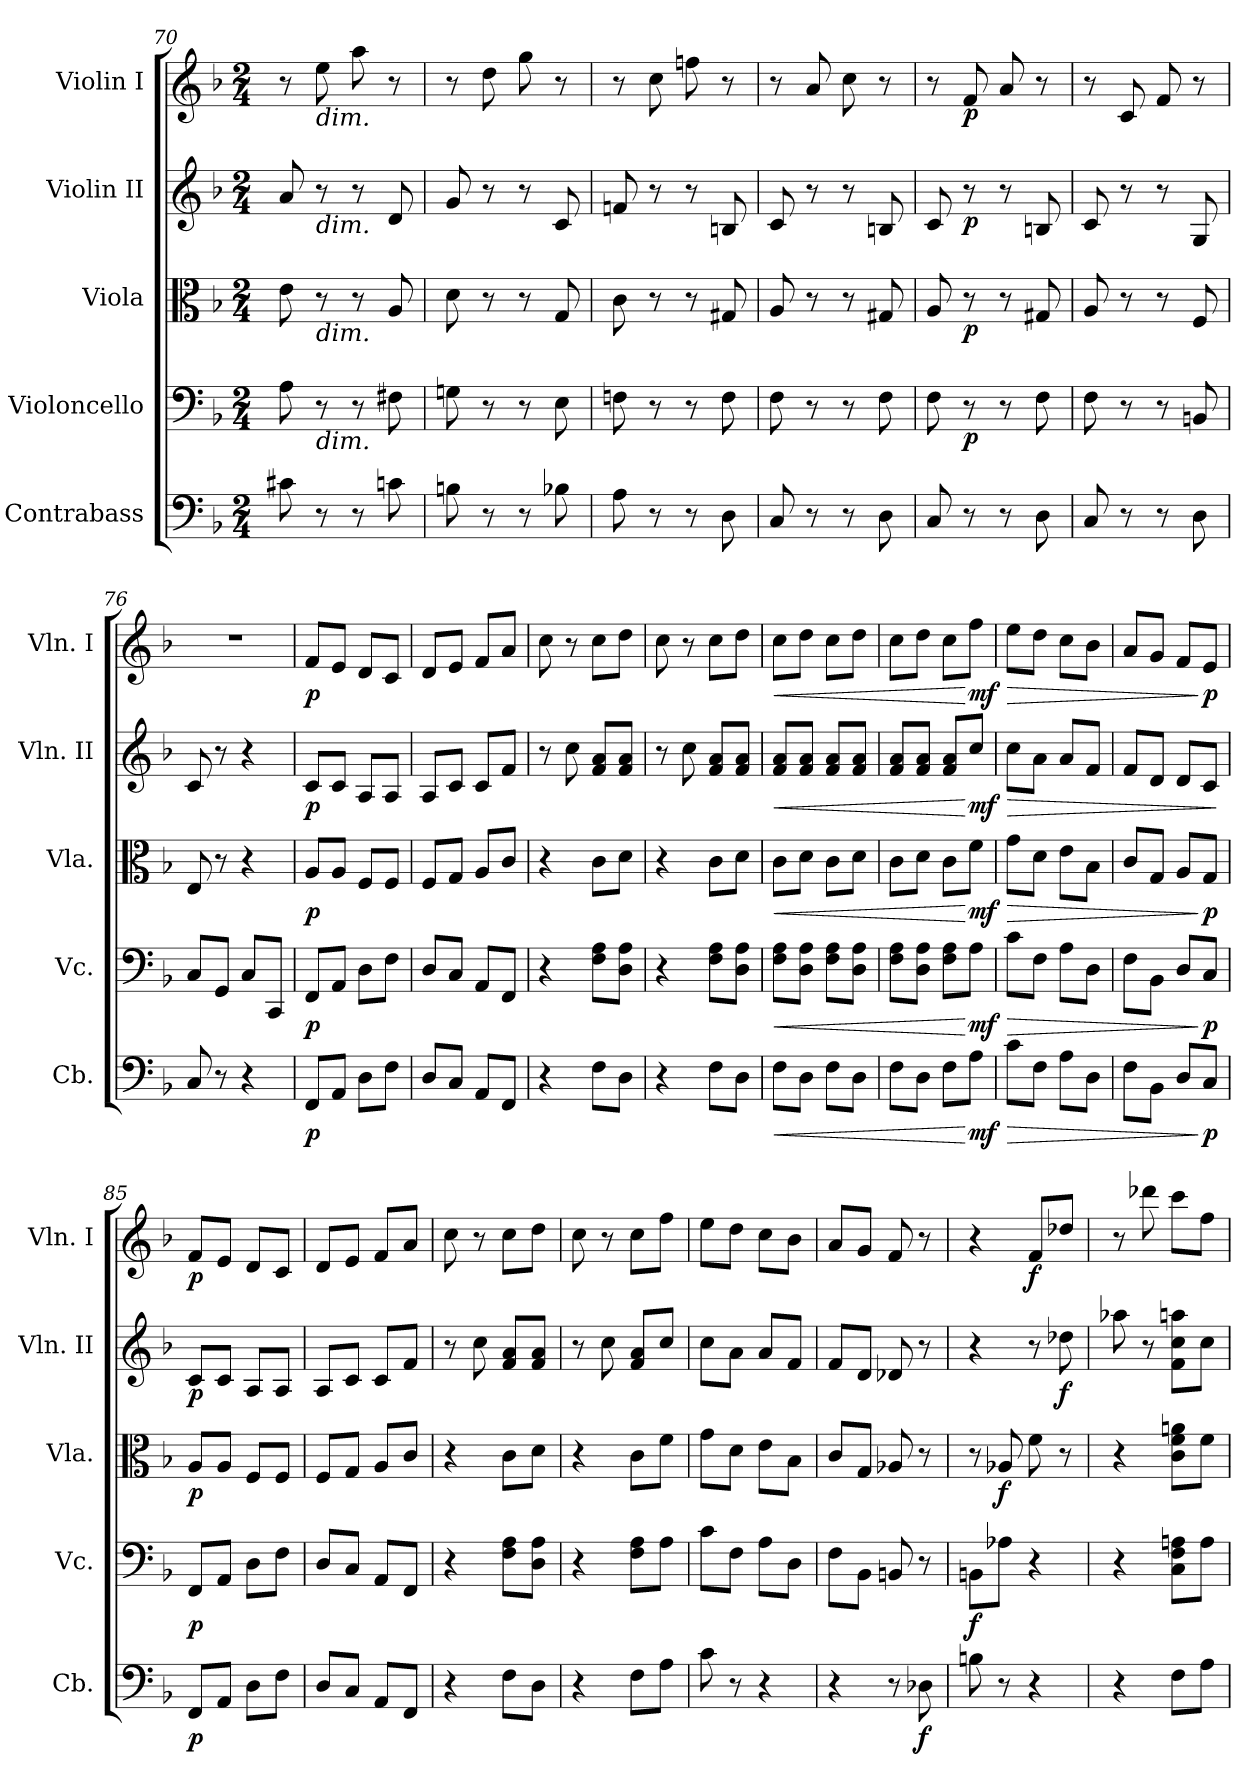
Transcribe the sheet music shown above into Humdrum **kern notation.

**kern	**dynam	**kern	**dynam	**kern	**dynam	**kern	**dynam	**kern	**dynam
*part5	*part5	*part4	*part4	*part3	*part3	*part2	*part2	*part1	*part1
*staff5	*staff5	*staff4	*staff4	*staff3	*staff3	*staff2	*staff2	*staff1	*staff1
*I"Contrabass	*	*I"Violoncello	*	*I"Viola	*	*I"Violin II	*	*I"Violin I	*
*I'Cb.	*	*I'Vc.	*	*I'Vla.	*	*I'Vln. II	*	*I'Vln. I	*
*clefF4	*	*clefF4	*	*clefC3	*	*clefG2	*	*clefG2	*
*ITrd7c12	*	*	*	*	*	*	*	*	*
*k[b-]	*	*k[b-]	*	*k[b-]	*	*k[b-]	*	*k[b-]	*
*M2/4	*	*M2/4	*	*M2/4	*	*M2/4	*	*M2/4	*
=70	=70	=70	=70	=70	=70	=70	=70	=70	=70
8C#X\	.	8A\	.	8e\	.	8a/	.	8r	.
!	!	!	!	!	!	!	!	!LO:TX:b:i:t=dim.	!
!	!	!	!	!	!	!LO:TX:b:i:t=dim.	!	!	!
!	!	!	!	!LO:TX:b:i:t=dim.	!	!	!	!	!
!	!	!LO:TX:b:i:t=dim.	!	!	!	!	!	!	!
8r	.	8r	.	8r	.	8r	.	8ee\	.
8r	.	8r	.	8r	.	8r	.	8aa\	.
8Cn\	.	8F#X\	.	8A/	.	8d/	.	8r	.
=71	=71	=71	=71	=71	=71	=71	=71	=71	=71
8BBn\	.	8Gn\	.	8d\	.	8g/	.	8r	.
8r	.	8r	.	8r	.	8r	.	8dd\	.
8r	.	8r	.	8r	.	8r	.	8gg\	.
8BB-X\	.	8E\	.	8G/	.	8c/	.	8r	.
!!LO:LB:g=z
=72	=72	=72	=72	=72	=72	=72	=72	=72	=72
8AA\	.	8Fn\	.	8c\	.	8fn/	.	8r	.
8r	.	8r	.	8r	.	8r	.	8cc\	.
8r	.	8r	.	8r	.	8r	.	8ffn\	.
8DD\	.	8F\	.	8G#X/	.	8Bn/	.	8r	.
=73	=73	=73	=73	=73	=73	=73	=73	=73	=73
8CC/	.	8F\	.	8A/	.	8c/	.	8r	.
8r	.	8r	.	8r	.	8r	.	8a/	.
8r	.	8r	.	8r	.	8r	.	8cc\	.
8DD\	.	8F\	.	8G#X/	.	8Bn/	.	8r	.
=74	=74	=74	=74	=74	=74	=74	=74	=74	=74
8CC/	.	8F\	.	8A/	.	8c/	.	8r	.
!	!	!	!LO:DY:b	!	!LO:DY:b	!	!LO:DY:b	!	!LO:DY:b
8r	.	8r	p	8r	p	8r	p	8f/	p
8r	.	8r	.	8r	.	8r	.	8a/	.
8DD\	.	8F\	.	8G#X/	.	8Bn/	.	8r	.
=75	=75	=75	=75	=75	=75	=75	=75	=75	=75
8CC/	.	8F\	.	8A/	.	8c/	.	8r	.
8r	.	8r	.	8r	.	8r	.	8c/	.
8r	.	8r	.	8r	.	8r	.	8f/	.
8DD\	.	8BBn/	.	8F/	.	8G/	.	8r	.
=76	=76	=76	=76	=76	=76	=76	=76	=76	=76
8CC/	.	8C/L	.	8E/	.	8c/	.	2r	.
8r	.	8GG/J	.	8r	.	8r	.	.	.
4r	.	8C/L	.	4r	.	4r	.	.	.
.	.	8CC/J	.	.	.	.	.	.	.
=77	=77	=77	=77	=77	=77	=77	=77	=77	=77
!	!LO:DY:b	!	!LO:DY:b	!	!LO:DY:b	!	!LO:DY:b	!	!LO:DY:b
8FFF/L	p	8FF/L	p	8A/L	p	8c/L	p	8f/L	p
8AAA/J	.	8AA/J	.	8A/J	.	8c/J	.	8e/J	.
8DD\L	.	8D\L	.	8F/L	.	8A/L	.	8d/L	.
8FF\J	.	8F\J	.	8F/J	.	8A/J	.	8c/J	.
=78	=78	=78	=78	=78	=78	=78	=78	=78	=78
8DD/L	.	8D/L	.	8F/L	.	8A/L	.	8d/L	.
8CC/J	.	8C/J	.	8G/J	.	8c/J	.	8e/J	.
8AAA/L	.	8AA/L	.	8A/L	.	8c/L	.	8f/L	.
8FFF/J	.	8FF/J	.	8c/J	.	8f/J	.	8a/J	.
!!LO:PB:g=z
=79	=79	=79	=79	=79	=79	=79	=79	=79	=79
4r	.	4r	.	4r	.	8r	.	8cc\	.
.	.	.	.	.	.	8cc\	.	8r	.
8FF\L	.	8F\ 8A\L	.	8c\L	.	8f/ 8a/L	.	8cc\L	.
8DD\J	.	8D\ 8A\J	.	8d\J	.	8f/ 8a/J	.	8dd\J	.
=80	=80	=80	=80	=80	=80	=80	=80	=80	=80
4r	.	4r	.	4r	.	8r	.	8cc\	.
.	.	.	.	.	.	8cc\	.	8r	.
8FF\L	.	8F\ 8A\L	.	8c\L	.	8f/ 8a/L	.	8cc\L	.
8DD\J	.	8D\ 8A\J	.	8d\J	.	8f/ 8a/J	.	8dd\J	.
=81	=81	=81	=81	=81	=81	=81	=81	=81	=81
!	!LO:HP:b	!	!LO:HP:b	!	!LO:HP:b	!	!LO:HP:b	!	!LO:HP:b
8FF\L	<	8F\ 8A\L	<	8c\L	<	8f/ 8a/L	<	8cc\L	<
8DD\J	.	8D\ 8A\J	.	8d\J	.	8f/ 8a/J	.	8dd\J	.
8FF\L	.	8F\ 8A\L	.	8c\L	.	8f/ 8a/L	.	8cc\L	.
8DD\J	.	8D\ 8A\J	.	8d\J	.	8f/ 8a/J	.	8dd\J	.
=82	=82	=82	=82	=82	=82	=82	=82	=82	=82
8FF\L	.	8F\ 8A\L	.	8c\L	.	8f/ 8a/L	.	8cc\L	.
8DD\J	.	8D\ 8A\J	.	8d\J	.	8f/ 8a/J	.	8dd\J	.
8FF\L	.	8F\ 8A\L	.	8c\L	.	8f/ 8a/L	.	8cc\L	.
!	!LO:DY:n=1:b	!	!LO:DY:n=1:b	!	!LO:DY:n=1:b	!	!LO:DY:n=1:b	!	!LO:DY:n=1:b
8AA\J	[ mf	8A\J	[ mf	8f\J	[ mf	8cc/J	[ mf	8ff\J	[ mf
=83	=83	=83	=83	=83	=83	=83	=83	=83	=83
!	!LO:HP:b	!	!LO:HP:b	!	!LO:HP:b	!	!LO:HP:b	!	!LO:HP:b
8C\L	>	8c\L	>	8g\L	>	8cc\L	>	8ee\L	>
8FF\J	.	8F\J	.	8d\J	.	8a\J	.	8dd\J	.
8AA\L	.	8A\L	.	8e\L	.	8a/L	.	8cc\L	.
8DD\J	.	8D\J	.	8B-\J	.	8f/J	.	8b-\J	.
=84	=84	=84	=84	=84	=84	=84	=84	=84	=84
8FF\L	.	8F\L	.	8c/L	.	8f/L	.	8a/L	.
8BBB-\J	.	8BB-\J	.	8G/J	.	8d/J	.	8g/J	.
8DD/L	.	8D/L	.	8A/L	.	8d/L	.	8f/L	.
!	!LO:DY:n=1:b	!	!LO:DY:n=1:b	!	!LO:DY:n=1:b	!	!	!	!LO:DY:n=1:b
8CC/J	] p	8C/J	] p	8G/J	] p	8c/J	.	8e/J	] p
.	.	.	.	.	.	.	]	.	.
=85	=85	=85	=85	=85	=85	=85	=85	=85	=85
!	!LO:DY:b	!	!LO:DY:b	!	!LO:DY:b	!	!LO:DY:b	!	!LO:DY:b
8FFF/L	p	8FF/L	p	8A/L	p	8c/L	p	8f/L	p
8AAA/J	.	8AA/J	.	8A/J	.	8c/J	.	8e/J	.
8DD\L	.	8D\L	.	8F/L	.	8A/L	.	8d/L	.
8FF\J	.	8F\J	.	8F/J	.	8A/J	.	8c/J	.
=86	=86	=86	=86	=86	=86	=86	=86	=86	=86
8DD/L	.	8D/L	.	8F/L	.	8A/L	.	8d/L	.
8CC/J	.	8C/J	.	8G/J	.	8c/J	.	8e/J	.
8AAA/L	.	8AA/L	.	8A/L	.	8c/L	.	8f/L	.
8FFF/J	.	8FF/J	.	8c/J	.	8f/J	.	8a/J	.
=87	=87	=87	=87	=87	=87	=87	=87	=87	=87
4r	.	4r	.	4r	.	8r	.	8cc\	.
.	.	.	.	.	.	8cc\	.	8r	.
8FF\L	.	8F\ 8A\L	.	8c\L	.	8f/ 8a/L	.	8cc\L	.
8DD\J	.	8D\ 8A\J	.	8d\J	.	8f/ 8a/J	.	8dd\J	.
!!LO:LB:g=z
=88	=88	=88	=88	=88	=88	=88	=88	=88	=88
4r	.	4r	.	4r	.	8r	.	8cc\	.
.	.	.	.	.	.	8cc\	.	8r	.
8FF\L	.	8F\ 8A\L	.	8c\L	.	8f/ 8a/L	.	8cc\L	.
8AA\J	.	8A\J	.	8f\J	.	8cc/J	.	8ff\J	.
=89	=89	=89	=89	=89	=89	=89	=89	=89	=89
8C\	.	8c\L	.	8g\L	.	8cc\L	.	8ee\L	.
8r	.	8F\J	.	8d\J	.	8a\J	.	8dd\J	.
4r	.	8A\L	.	8e\L	.	8a/L	.	8cc\L	.
.	.	8D\J	.	8B-\J	.	8f/J	.	8b-\J	.
=90	=90	=90	=90	=90	=90	=90	=90	=90	=90
4r	.	8F\L	.	8c/L	.	8f/L	.	8a/L	.
.	.	8BB-\J	.	8G/J	.	8d/J	.	8g/J	.
8r	.	8BBn/	.	8A-X/	.	8d-X/	.	8f/	.
!	!LO:DY:b	!	!	!	!	!	!	!	!
8DD-X\	f	8r	.	8r	.	8r	.	8r	.
=91	=91	=91	=91	=91	=91	=91	=91	=91	=91
!	!	!	!LO:DY:b	!	!	!	!	!	!
8BBn\	.	8BBn\L	f	8r	.	4r	.	4r	.
!	!	!	!	!	!LO:DY:b	!	!	!	!
8r	.	8A-X\J	.	8A-X/	f	.	.	.	.
!	!	!	!	!	!	!	!	!	!LO:DY:b
4r	.	4r	.	8f\	.	8r	.	8f/L	f
!	!	!	!	!	!	!	!LO:DY:b	!	!
.	.	.	.	8r	.	8dd-X\	f	8dd-X/J	.
=92	=92	=92	=92	=92	=92	=92	=92	=92	=92
4r	.	4r	.	4r	.	8aa-X\	.	8r	.
.	.	.	.	.	.	8r	.	8ddd-X\	.
8FF\L	.	8C\ 8F\ 8An\L	.	8c\ 8f\ 8an\L	.	8f\ 8cc\ 8aan\L	.	8ccc\L	.
8AA\J	.	8A\J	.	8f\J	.	8cc\J	.	8ff\J	.
=	=	=	=	=	=	=	=	=	=
*-	*-	*-	*-	*-	*-	*-	*-	*-	*-
